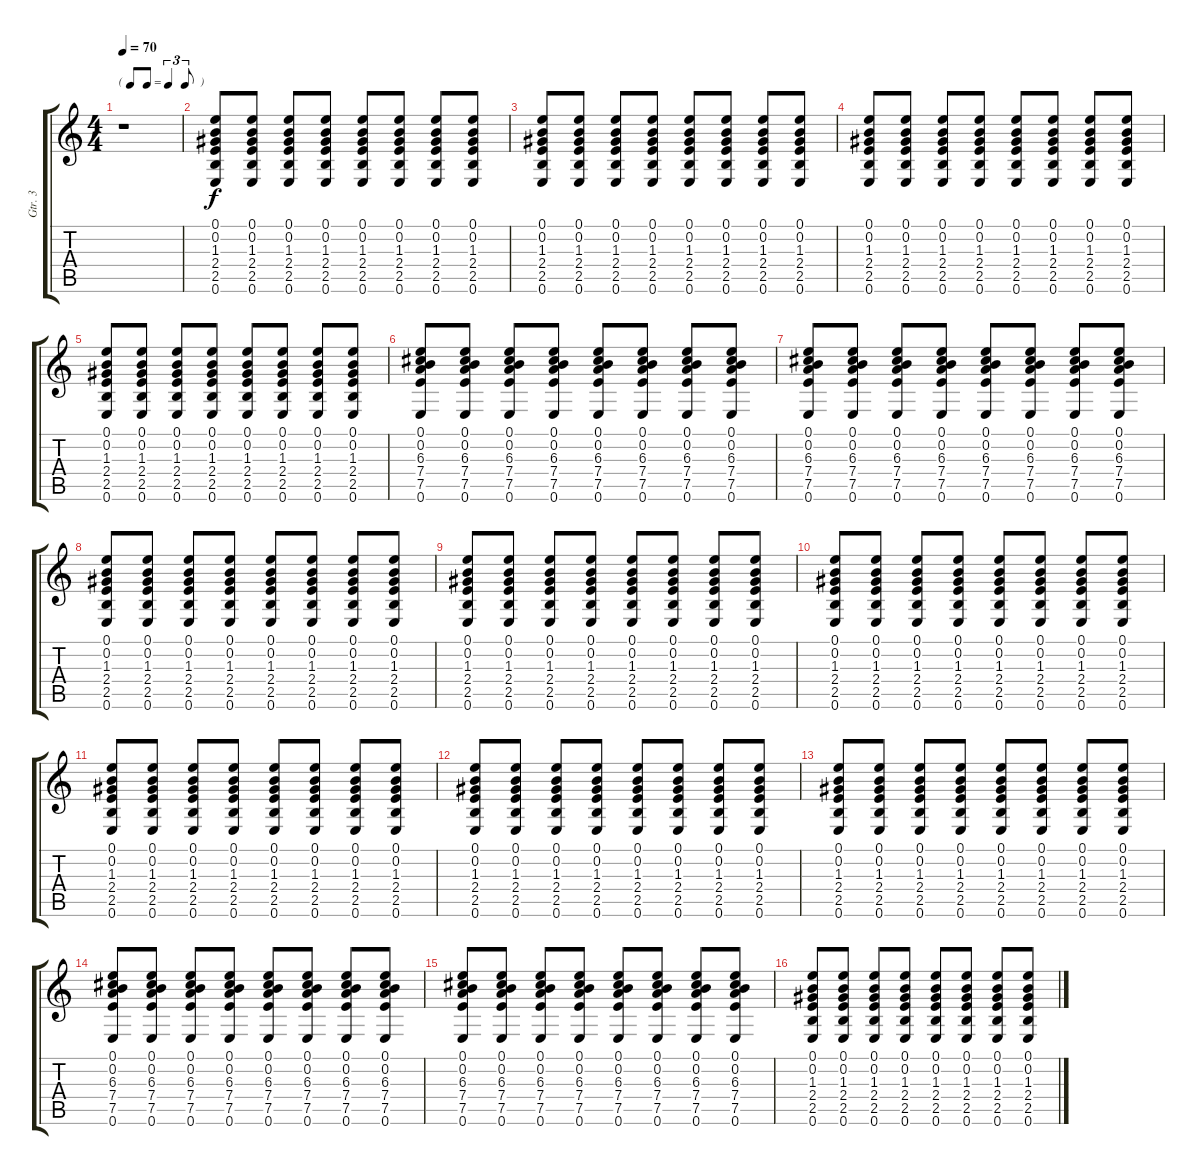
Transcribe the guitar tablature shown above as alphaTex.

\track ("Gtr. 3" "Gtr. 3") {instrument acousticguitarnylon}
\staff {score tabs}
\tuning (E4 B3 G3 D3 A2 E2) {hide}
\ts (4 4)
\tf triplet8th
\tempo 70
\clef g2
\ks c
r.1{dy f instrument acousticguitarnylon} |
(0.1 0.2 1.3 2.4 2.5 0.6).8 (0.1 0.2 1.3 2.4 2.5 0.6).8 (0.1 0.2 1.3 2.4 2.5 0.6).8 (0.1 0.2 1.3 2.4 2.5 0.6).8 (0.1 0.2 1.3 2.4 2.5 0.6).8 (0.1 0.2 1.3 2.4 2.5 0.6).8 (0.1 0.2 1.3 2.4 2.5 0.6).8 (0.1 0.2 1.3 2.4 2.5 0.6).8 |
(0.1 0.2 1.3 2.4 2.5 0.6).8 (0.1 0.2 1.3 2.4 2.5 0.6).8 (0.1 0.2 1.3 2.4 2.5 0.6).8 (0.1 0.2 1.3 2.4 2.5 0.6).8 (0.1 0.2 1.3 2.4 2.5 0.6).8 (0.1 0.2 1.3 2.4 2.5 0.6).8 (0.1 0.2 1.3 2.4 2.5 0.6).8 (0.1 0.2 1.3 2.4 2.5 0.6).8 |
(0.1 0.2 1.3 2.4 2.5 0.6).8 (0.1 0.2 1.3 2.4 2.5 0.6).8 (0.1 0.2 1.3 2.4 2.5 0.6).8 (0.1 0.2 1.3 2.4 2.5 0.6).8 (0.1 0.2 1.3 2.4 2.5 0.6).8 (0.1 0.2 1.3 2.4 2.5 0.6).8 (0.1 0.2 1.3 2.4 2.5 0.6).8 (0.1 0.2 1.3 2.4 2.5 0.6).8 |
(0.1 0.2 1.3 2.4 2.5 0.6).8 (0.1 0.2 1.3 2.4 2.5 0.6).8 (0.1 0.2 1.3 2.4 2.5 0.6).8 (0.1 0.2 1.3 2.4 2.5 0.6).8 (0.1 0.2 1.3 2.4 2.5 0.6).8 (0.1 0.2 1.3 2.4 2.5 0.6).8 (0.1 0.2 1.3 2.4 2.5 0.6).8 (0.1 0.2 1.3 2.4 2.5 0.6).8 |
(0.1 0.2 6.3 7.4 7.5 0.6).8 (0.1 0.2 6.3 7.4 7.5 0.6).8 (0.1 0.2 6.3 7.4 7.5 0.6).8 (0.1 0.2 6.3 7.4 7.5 0.6).8 (0.1 0.2 6.3 7.4 7.5 0.6).8 (0.1 0.2 6.3 7.4 7.5 0.6).8 (0.1 0.2 6.3 7.4 7.5 0.6).8 (0.1 0.2 6.3 7.4 7.5 0.6).8 |
(0.1 0.2 6.3 7.4 7.5 0.6).8 (0.1 0.2 6.3 7.4 7.5 0.6).8 (0.1 0.2 6.3 7.4 7.5 0.6).8 (0.1 0.2 6.3 7.4 7.5 0.6).8 (0.1 0.2 6.3 7.4 7.5 0.6).8 (0.1 0.2 6.3 7.4 7.5 0.6).8 (0.1 0.2 6.3 7.4 7.5 0.6).8 (0.1 0.2 6.3 7.4 7.5 0.6).8 |
(0.1 0.2 1.3 2.4 2.5 0.6).8 (0.1 0.2 1.3 2.4 2.5 0.6).8 (0.1 0.2 1.3 2.4 2.5 0.6).8 (0.1 0.2 1.3 2.4 2.5 0.6).8 (0.1 0.2 1.3 2.4 2.5 0.6).8 (0.1 0.2 1.3 2.4 2.5 0.6).8 (0.1 0.2 1.3 2.4 2.5 0.6).8 (0.1 0.2 1.3 2.4 2.5 0.6).8 |
(0.1 0.2 1.3 2.4 2.5 0.6).8 (0.1 0.2 1.3 2.4 2.5 0.6).8 (0.1 0.2 1.3 2.4 2.5 0.6).8 (0.1 0.2 1.3 2.4 2.5 0.6).8 (0.1 0.2 1.3 2.4 2.5 0.6).8 (0.1 0.2 1.3 2.4 2.5 0.6).8 (0.1 0.2 1.3 2.4 2.5 0.6).8 (0.1 0.2 1.3 2.4 2.5 0.6).8 |
(0.1 0.2 1.3 2.4 2.5 0.6).8 (0.1 0.2 1.3 2.4 2.5 0.6).8 (0.1 0.2 1.3 2.4 2.5 0.6).8 (0.1 0.2 1.3 2.4 2.5 0.6).8 (0.1 0.2 1.3 2.4 2.5 0.6).8 (0.1 0.2 1.3 2.4 2.5 0.6).8 (0.1 0.2 1.3 2.4 2.5 0.6).8 (0.1 0.2 1.3 2.4 2.5 0.6).8 |
(0.1 0.2 1.3 2.4 2.5 0.6).8 (0.1 0.2 1.3 2.4 2.5 0.6).8 (0.1 0.2 1.3 2.4 2.5 0.6).8 (0.1 0.2 1.3 2.4 2.5 0.6).8 (0.1 0.2 1.3 2.4 2.5 0.6).8 (0.1 0.2 1.3 2.4 2.5 0.6).8 (0.1 0.2 1.3 2.4 2.5 0.6).8 (0.1 0.2 1.3 2.4 2.5 0.6).8 |
(0.1 0.2 1.3 2.4 2.5 0.6).8 (0.1 0.2 1.3 2.4 2.5 0.6).8 (0.1 0.2 1.3 2.4 2.5 0.6).8 (0.1 0.2 1.3 2.4 2.5 0.6).8 (0.1 0.2 1.3 2.4 2.5 0.6).8 (0.1 0.2 1.3 2.4 2.5 0.6).8 (0.1 0.2 1.3 2.4 2.5 0.6).8 (0.1 0.2 1.3 2.4 2.5 0.6).8 |
(0.1 0.2 1.3 2.4 2.5 0.6).8 (0.1 0.2 1.3 2.4 2.5 0.6).8 (0.1 0.2 1.3 2.4 2.5 0.6).8 (0.1 0.2 1.3 2.4 2.5 0.6).8 (0.1 0.2 1.3 2.4 2.5 0.6).8 (0.1 0.2 1.3 2.4 2.5 0.6).8 (0.1 0.2 1.3 2.4 2.5 0.6).8 (0.1 0.2 1.3 2.4 2.5 0.6).8 |
(0.1 0.2 6.3 7.4 7.5 0.6).8 (0.1 0.2 6.3 7.4 7.5 0.6).8 (0.1 0.2 6.3 7.4 7.5 0.6).8 (0.1 0.2 6.3 7.4 7.5 0.6).8 (0.1 0.2 6.3 7.4 7.5 0.6).8 (0.1 0.2 6.3 7.4 7.5 0.6).8 (0.1 0.2 6.3 7.4 7.5 0.6).8 (0.1 0.2 6.3 7.4 7.5 0.6).8 |
(0.1 0.2 6.3 7.4 7.5 0.6).8 (0.1 0.2 6.3 7.4 7.5 0.6).8 (0.1 0.2 6.3 7.4 7.5 0.6).8 (0.1 0.2 6.3 7.4 7.5 0.6).8 (0.1 0.2 6.3 7.4 7.5 0.6).8 (0.1 0.2 6.3 7.4 7.5 0.6).8 (0.1 0.2 6.3 7.4 7.5 0.6).8 (0.1 0.2 6.3 7.4 7.5 0.6).8 |
(0.1 0.2 1.3 2.4 2.5 0.6).8 (0.1 0.2 1.3 2.4 2.5 0.6).8 (0.1 0.2 1.3 2.4 2.5 0.6).8 (0.1 0.2 1.3 2.4 2.5 0.6).8 (0.1 0.2 1.3 2.4 2.5 0.6).8 (0.1 0.2 1.3 2.4 2.5 0.6).8 (0.1 0.2 1.3 2.4 2.5 0.6).8 (0.1 0.2 1.3 2.4 2.5 0.6).8
